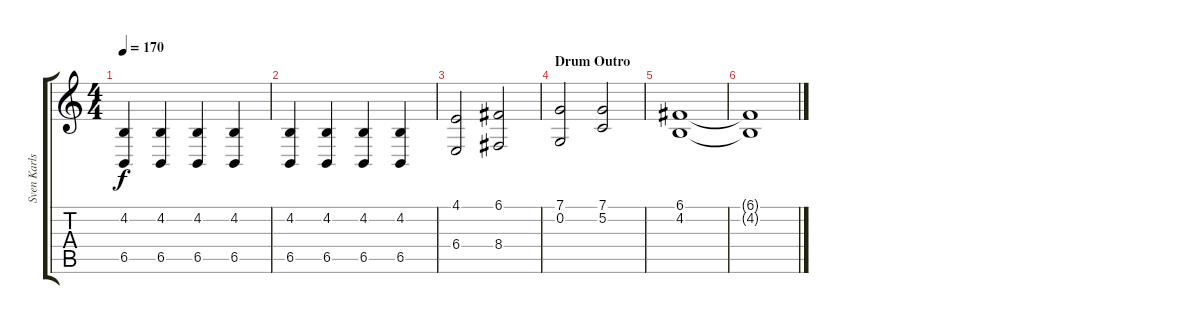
\track ("Sven Karlsson -Keyboards-" "Sven Karls") {instrument synthstrings1}
\staff {score tabs}
\tuning (C4 G3 Eb3 Bb2 F2 C2) {hide}
\ts (4 4)
\tempo 170
\clef g2
\ks c
(4.2 6.5).4{dy f} (4.2 6.5).4 (4.2 6.5).4 (4.2 6.5).4 |
(4.2 6.5).4 (4.2 6.5).4 (4.2 6.5).4 (4.2 6.5).4 |
(4.1 6.4).2 (6.1 8.4).2 |
\section ("" "Drum Outro")
(7.1 0.2).2 (7.1 5.2).2 |
(6.1 4.2).1 |
(6.1{t} 4.2{t}).1
